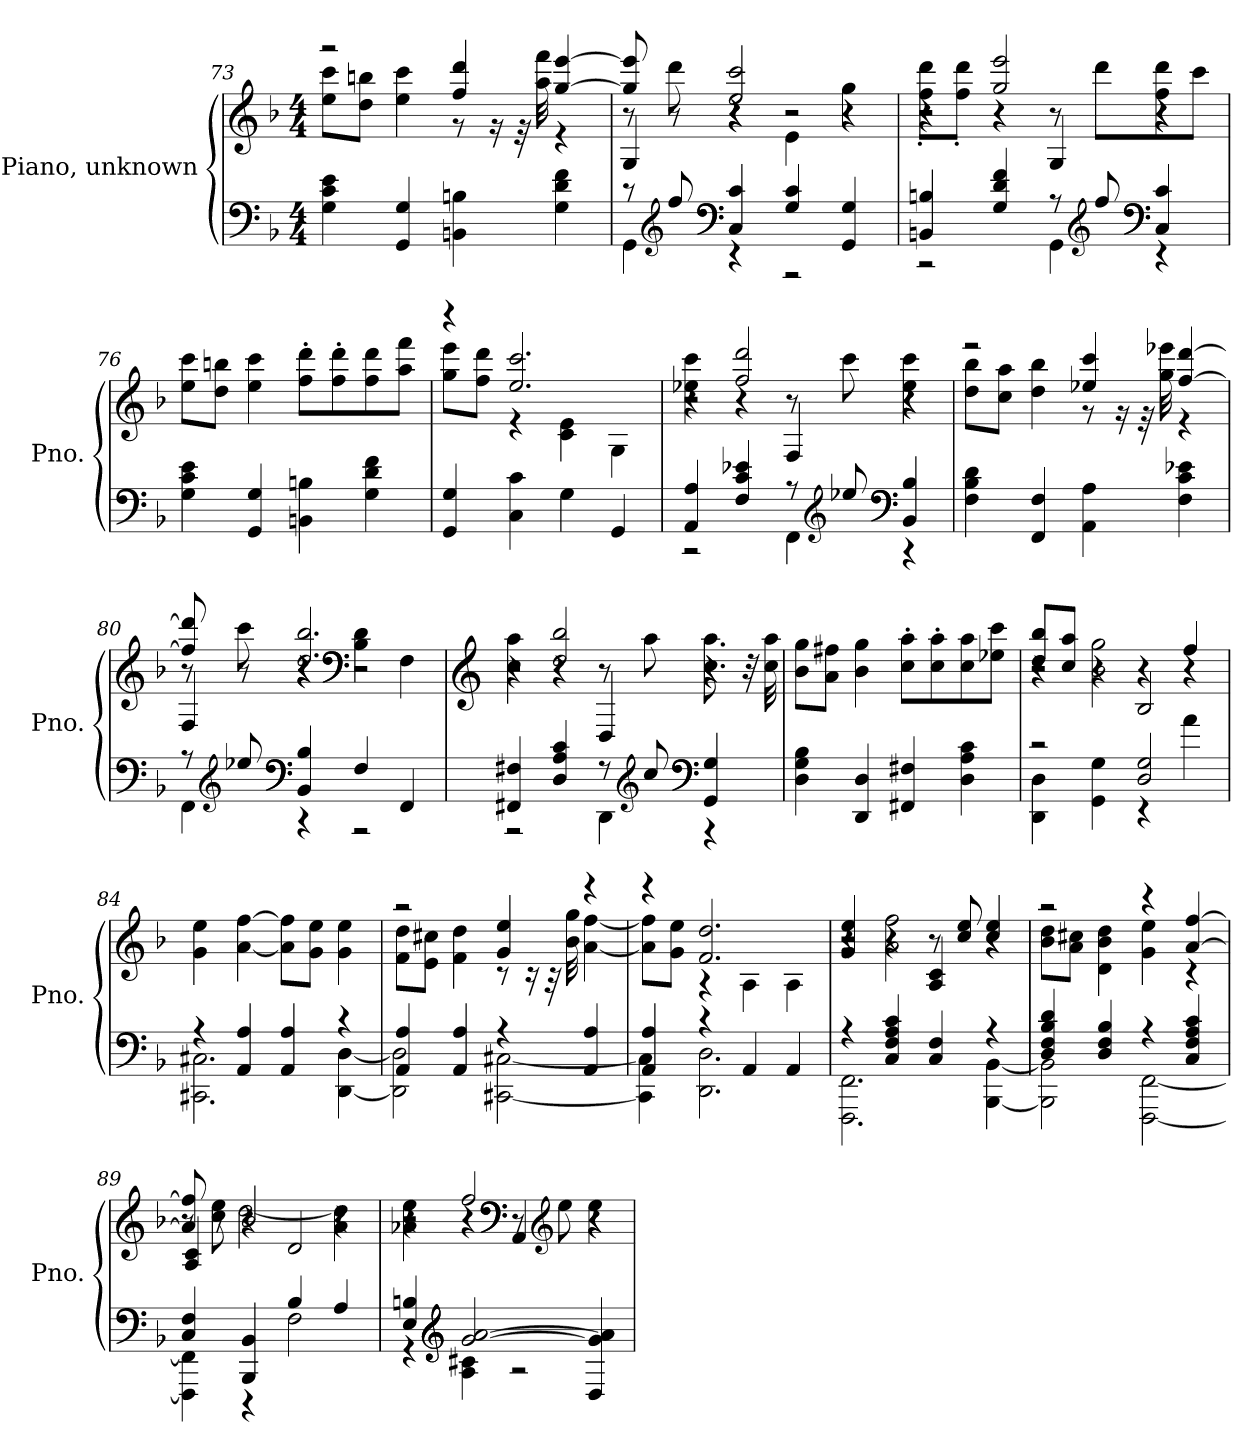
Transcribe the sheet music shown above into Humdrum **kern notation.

**kern	**kern
*part1	*part1
*staff2	*staff1
*I"Piano, unknown	*
*I'Pno.	*
*clefF4	*clefG2
*k[b-]	*k[b-]
*M4/4	*M4/4
=73	=73
*	*^
4G\ 4c\ 4e\	2r	8ee\ 8ccc\L
.	.	8dd\ 8bbn\J
4GG/ 4G/	.	4ee\ 4ccc\
4BBn\ 4Bn\	4ff/ 4ddd/	8r
.	.	16r
.	.	32r
.	.	32aa\ 32fff\
4G\ 4d\ 4f\	[4gg/ [4eee/	4r
=74	=74	=74
*^	*	*^
8r	4GG\	8gg/] 8eee/]	8r	4G/
*clefG2	*	*	*	*
8ff/	.	8r	8ddd\	.
*clefF4	*	*	*	*
4C/ 4c/	4r	2ee/ 2ccc/	4r	4r
4G/ 4c/	2r	.	4e\	2r
4GG/ 4G/	.	4r	4gg\	.
!!LO:LB:g=z	!!	!!
=75	=75	=75	=75	=75
4BBn/ 4Bn/	2r	4r	8ff\' 8ddd\'L	2r
.	.	.	8ff\' 8ddd\'J	.
4G/ 4d/ 4f/	.	2gg/ 2eee/	4r	.
8r	4GG\	.	8r	4G/
*clefG2	*	*	*	*
8ff/	.	.	8ddd\L	.
*clefF4	*	*	*	*
4C/ 4c/	4r	4r	8ff\ 8ddd\	4r
.	.	.	8ccc\J	.
*v	*v	*	*	*
*	*v	*v	*v
=76	=76
4G\ 4c\ 4e\	8ee\ 8ccc\L
.	8dd\ 8bbn\J
4GG/ 4G/	4ee\ 4ccc\
4BBn\ 4Bn\	8ff\' 8ddd\'L
.	8ff\' 8ddd\'
4G\ 4d\ 4f\	8ff\ 8ddd\
.	8aa\ 8fff\J
=77	=77
*	*^
4GG/ 4G/	4r	8gg\ 8eee\L
.	.	8ff\ 8ddd\J
4C\ 4c\	2.ee/ 2.ccc/	4r
4G\	.	4c\ 4e\
4GG/	.	4G\
=78	=78	=78
*^	*	*^
4AA/ 4A/	2r	4r	4ee-X\ 4ccc\	2r
4F/ 4c/ 4e-X/	.	2ff/ 2ddd/	4r	.
8r	4FF\	.	8r	4F/
*clefG2	*	*	*	*
8ee-X/	.	.	8ccc\	.
*clefF4	*	*	*	*
4BB-/ 4B-/	4r	4r	4ee-\ 4ccc\	4r
*v	*v	*	*	*
*	*	*v	*v
!!LO:LB:g=z
=79	=79	=79
4F\ 4B-\ 4d\	2r	8dd\ 8bb-\L
.	.	8cc\ 8aa\J
4FF/ 4F/	.	4dd\ 4bb-\
4AA\ 4A\	4ee-X/ 4ccc/	8r
.	.	16r
.	.	32r
.	.	32gg\ 32eee-X\
4F\ 4c\ 4e-X\	[4ff/ [4ddd/	4r
=80	=80	=80
*^	*	*^
8r	4FF\	8ff/] 8ddd/]	8r	4F/
*clefG2	*	*	*	*
8ee-X/	.	8r	8ccc\	.
*clefF4	*	*	*	*
4BB-/ 4B-/	4r	2.dd/ 2.bb-/	4r	4r
*	*	*clefF4	*	*
4F/	2r	.	4B-\ 4d\	2r
4FF/	.	.	4F\	.
=81	=81	=81	=81	=81
*	*	*clefG2	*	*
4FF#X/ 4F#X/	2r	4r	4cc\ 4aa\	2r
4D/ 4A/ 4c/	.	2dd/ 2bb-/	4r	.
8r	4DD\	.	8r	4D/
*clefG2	*	*	*	*
8cc/	.	.	8aa\	.
*clefF4	*	*	*	*
4GG/ 4G/	4r	4r	8.cc\ 8.aa\	4r
.	.	.	32r	.
.	.	.	32cc\ 32aa\	.
*v	*v	*	*	*
*	*v	*v	*v
!!LO:LB:g=z
=82	=82
4D\ 4G\ 4B-\	8b-\ 8gg\L
.	8a\ 8ff#X\J
4DD/ 4D/	4b-\ 4gg\
4FF#X/ 4F#X/	8cc\' 8aa\'L
.	8cc\' 8aa\'
4D\ 4A\ 4c\	8cc\ 8aa\
.	8ee-X\ 8ccc\J
=83	=83
*^	*^
*	*	*	*^
2r	4DD\ 4D\	8dd/ 8bb-/L	4r	2r
.	.	8cc/ 8aa/J	.	.
.	4GG\ 4G\	4r	2b-\ 2gg\	.
2D/ 2G/	4r	4r	.	2B-/
.	4a\	4ff/	4r	.
*	*	*v	*v	*v
=84	=84	=84
4r	2.CC#X\ 2.C#X\	4g\ 4ee\
4AA/ 4A/	.	[4a\ [4ff\
4AA/ 4A/	.	8a\] 8ff\]L
.	.	8g\ 8ee\J
4r	[4DD\ [4D\	4g\ 4ee\
=85	=85	=85
*	*	*^
4AA/ 4A/	2DD\] 2D\]	2r	8f\ 8dd\L
.	.	.	8e\ 8cc#X\J
4AA/ 4A/	.	.	4f\ 4dd\
4r	[2CC#X\ [2C#X\	4g/ 4ee/	8r
.	.	.	16r
.	.	.	32r
.	.	.	32b-\ 32gg\
4AA/ 4A/	.	4r	[4a\ [4ff\
=86	=86	=86	=86
4AA/ 4A/	4CC#\] 4C#\]	4r	8a\] 8ff\]L
.	.	.	8g\ 8ee\J
4r	2.DD\ 2.D\	2.f/ 2.dd/	4r
4AA/	.	.	4A\
4AA/	.	.	4A\
!!LO:LB:g=z
=87	=87	=87	=87
*	*	*	*^
4r	2.FFF\ 2.FF\	4g/ 4ee/	4r	2r
4C/ 4F/ 4A/ 4c/	.	4r	2a\ 2ff\	.
4C/ 4F/	.	8r	.	4A/ 4c/
.	.	8cc/ 8ee/	.	.
4r	[4BBB-\ [4BB-\	4cc/ 4ee/	4r	4r
*	*	*	*v	*v
=88	=88	=88	=88
4D/ 4F/ 4B-/ 4d/	2BBB-\] 2BB-\]	2r	8b-\ 8dd\L
.	.	.	8a\ 8cc#X\J
4D/ 4F/ 4B-/	.	.	4d\ 4b-\ 4dd\
4r	[2FFF\ [2FF\	4r	4g\ 4ee\
4C/ 4F/ 4A/ 4c/	.	[4a/ [4ff/	4r
=89	=89	=89	=89
*	*	*	*^
4C/ 4F/	4FFF\] 4FF\]	8a/] 8ff/]	8r	4A/ 4c/
.	.	8r	8cc\ 8ee\	.
4BBB-/ 4BB-/	4r	2b-/	[2dd\	4r
4B-/	2F\	.	.	2d/
4A/	.	4r	4a\ 4dd\]	.
=90	=90	=90	=90	=90
4E/ 4Bn/	4r	4r	4a-X\ 4ee\	2r
*clefG2	*	*	*	*
[2g/ [2a/	4A\ 4c#X\	2ff/	4r	.
*	*	*clefF4	*	*
.	2r	.	8r	4AA/
*	*	*clefG2	*	*
.	.	.	8ee\	.
4D/ 4g/] 4a/]	.	4r	4ee\	4r
*v	*v	*	*	*
*	*v	*v	*v
=	=
*-	*-
